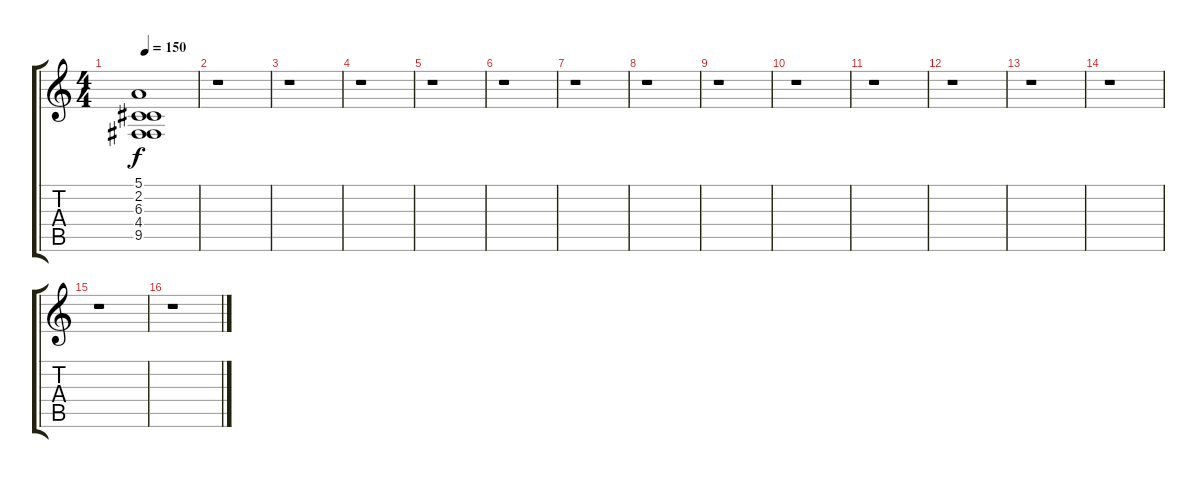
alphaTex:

\track "" {instrument stringensemble2}
\staff {score tabs}
\tuning (E4 B3 G3 D3 A2 E2) {hide}
\ts (4 4)
\tempo 150
\clef g2
\ks c
(5.1{t} 2.2{t} 6.3{t} 4.4{t} 9.5{t}).1{dy f} |
r.1 |
r.1 |
r.1 |
r.1 |
r.1 |
r.1 |
r.1 |
r.1 |
r.1 |
r.1 |
r.1 |
r.1 |
r.1 |
r.1 |
r.1
